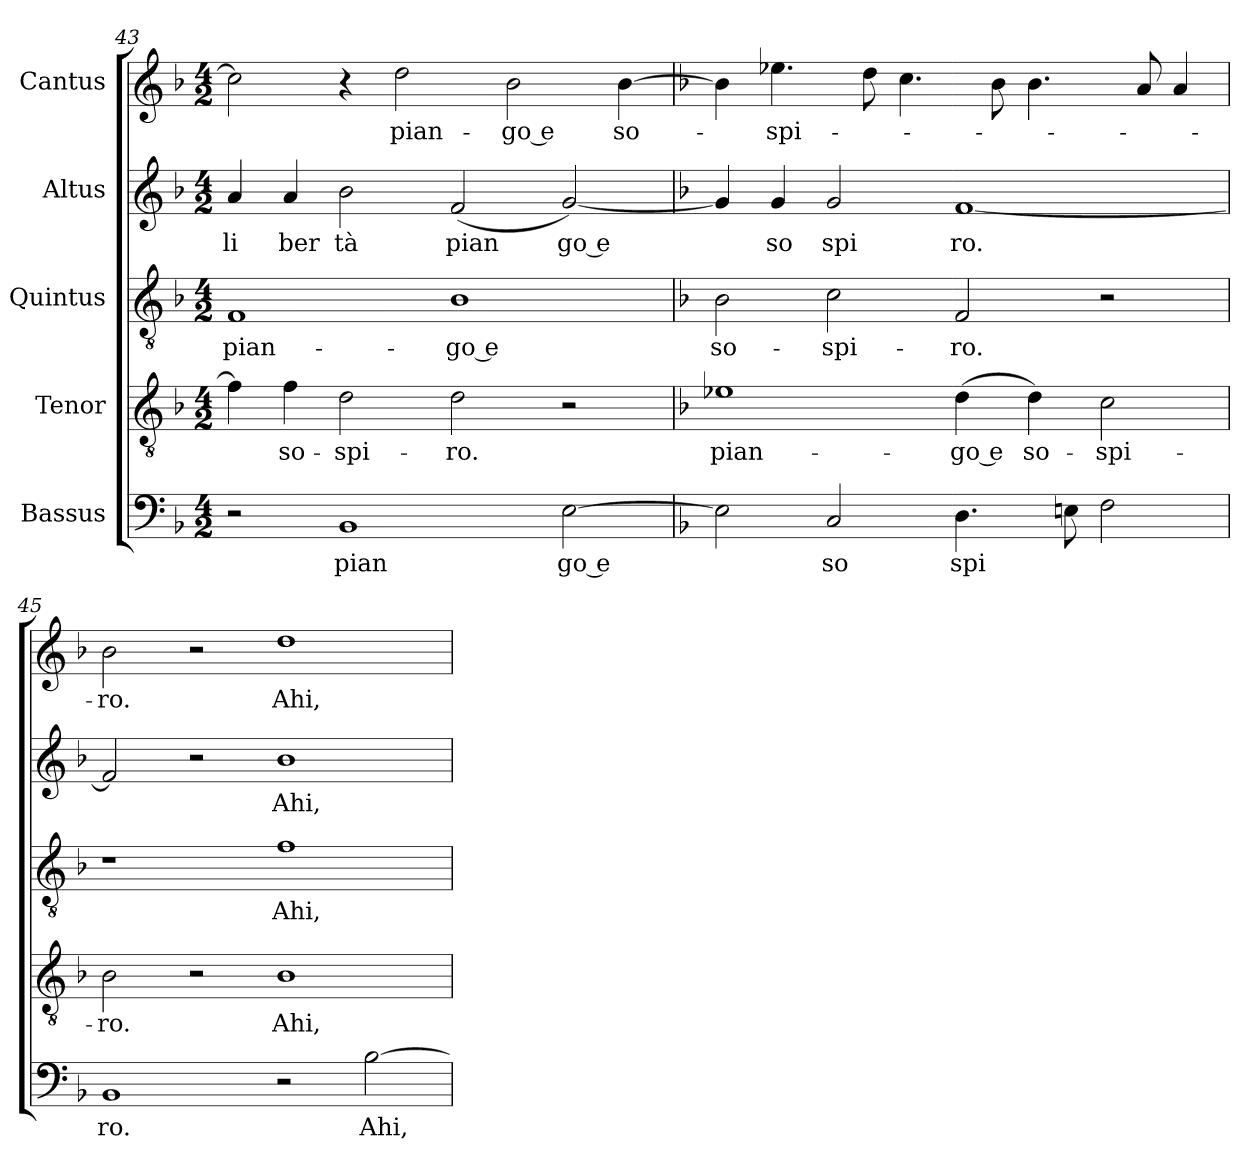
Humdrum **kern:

**kern	**text	**kern	**text	**kern	**text	**kern	**text	**kern	**text
*part5	*part5	*part4	*part4	*part3	*part3	*part2	*part2	*part1	*part1
*staff5	*staff5	*staff4	*staff4	*staff3	*staff3	*staff2	*staff2	*staff1	*staff1
*I"Bassus	*	*I"Tenor	*	*I"Quintus	*	*I"Altus	*	*I"Cantus	*
*clefF4	*	*clefGv2	*	*clefGv2	*	*clefG2	*	*clefG2	*
*k[b-]	*	*k[b-]	*	*k[b-]	*	*k[b-]	*	*k[b-]	*
*F:	*	*F:	*	*F:	*	*F:	*	*F:	*
*M4/2	*	*M4/2	*	*M4/2	*	*M4/2	*	*M4/2	*
=43	=43	=43	=43	=43	=43	=43	=43	=43	=43
!	!	!	!	!	!LO:LY:b:cj	!	!LO:LY:b:cj	!	!
2r	.	4f\]	.	1F	pian-	4a/	li	2cc\]	.
!	!	!	!LO:LY:b:cj	!	!	!	!LO:LY:b:cj	!	!
.	.	4f\	so-	.	.	4a/	ber	.	.
!	!LO:LY:b:cj	!	!LO:LY:b:cj	!	!	!	!LO:LY:b:cj	!	!
1BB-	pian	2d\	-spi-	.	.	2b-\	tà	4r	.
!	!	!	!	!	!	!	!	!	!LO:LY:b:cj
.	.	.	.	.	.	.	.	2dd\	pian-
!	!	!	!LO:LY:b:cj	!	!LO:LY:b:rj	!	!LO:LY:b:cj	!	!
.	.	2d\	-ro.	1B-	-go e	(>2f/	pian	.	.
!	!	!	!	!	!	!	!	!	!LO:LY:b:rj
.	.	.	.	.	.	.	.	2b-\	-go e
!	!LO:LY:b:cj	!	!	!	!	!	!LO:LY:b:cj	!	!
[>2E\	go e	2r	.	.	.	[<2g/)	go e	.	.
!	!	!	!	!	!	!	!	!	!LO:LY:b:cj
.	.	.	.	.	.	.	.	[>4b-\	so-
=44	=44	=44	=44	=44	=44	=44	=44	=44	=44
*k[b-]	*	*	*	*	*	*	*	*	*
*F:	*	*	*	*	*	*	*	*	*
!	!	!	!LO:LY:b:cj	!	!LO:LY:b:cj	!	!	!	!
2E\]	.	1e-X	pian-	2B-\	so-	4g/]	.	4b-\]	.
!	!	!	!	!	!	!	!LO:LY:b:cj	!	!LO:LY:b
.	.	.	.	.	.	4g/	so	4.ee-\	-spi-
!	!LO:LY:b:cj	!	!	!	!LO:LY:b:cj	!	!LO:LY:b:cj	!	!
2C/	so	.	.	2c\	-spi-	2g/	spi	.	.
.	.	.	.	.	.	.	.	8dd\	.
.	.	.	.	.	.	.	.	4.cc\	.
!	!LO:LY:b	!	!LO:LY:b:rj	!	!LO:LY:b:cj	!	!LO:LY:b:cj	!	!
4.D\	spi	(<4d\	-go e	2F/	-ro.	[<1f	ro.	.	.
.	.	.	.	.	.	.	.	8b-\	.
!	!	!	!LO:LY:b:cj	!	!	!	!	!	!
.	.	4d\)	so-	.	.	.	.	4.b-\	.
8En\	.	.	.	.	.	.	.	.	.
!	!	!	!LO:LY:b:cj	!	!	!	!	!	!
2F\	.	2c\	-spi-	2r	.	.	.	.	.
.	.	.	.	.	.	.	.	8a/	.
.	.	.	.	.	.	.	.	4a/	.
=45	=45	=45	=45	=45	=45	=45	=45	=45	=45
!	!LO:LY:b:cj	!	!LO:LY:b:cj	!	!	!	!	!	!LO:LY:b:cj
1BB-	ro.	2B-\	-ro.	1r	.	2f/]	.	2b-\	-ro.
.	.	2r	.	.	.	2r	.	2r	.
!	!	!	!LO:LY:b:cj	!	!LO:LY:b:cj	!	!LO:LY:b:cj	!	!LO:LY:b:cj
2r	.	1B-	Ahi,	1f	Ahi,	1b-	Ahi,	1dd	Ahi,
!	!LO:LY:b	!	!	!	!	!	!	!	!
[>2B-\	Ahi,	.	.	.	.	.	.	.	.
=	=	=	=	=	=	=	=	=	=
*-	*-	*-	*-	*-	*-	*-	*-	*-	*-
